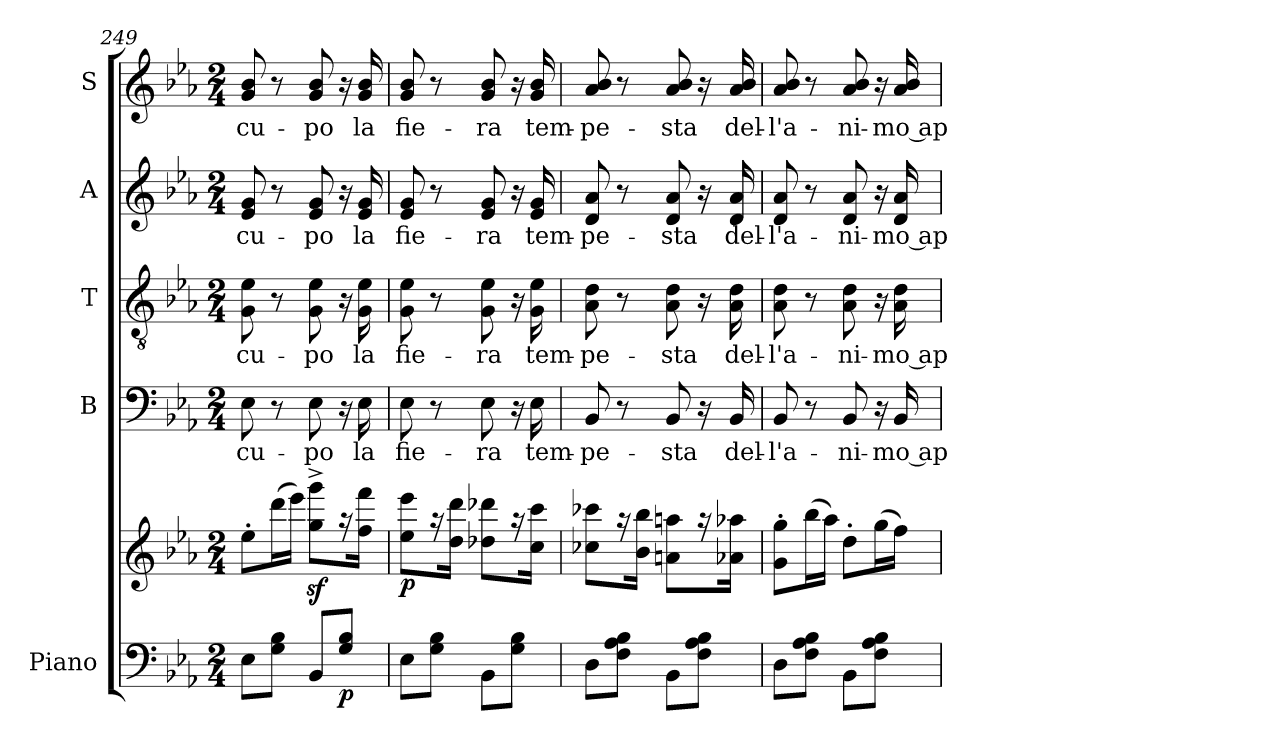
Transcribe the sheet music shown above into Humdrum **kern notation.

**kern	**kern	**dynam	**kern	**text	**kern	**text	**kern	**text	**kern	**text
*part5	*part5	*part5	*part4	*part4	*part3	*part3	*part2	*part2	*part1	*part1
*staff6	*staff5	*staff5/6	*staff4	*staff4	*staff3	*staff3	*staff2	*staff2	*staff1	*staff1
*I"Piano	*	*	*I"B	*	*I"T	*	*I"A	*	*I"S	*
*I'Pno	*	*	*I'B	*	*I'T	*	*I'A	*	*I'S	*
*clefF4	*clefG2	*	*clefF4	*	*clefGv2	*	*clefG2	*	*clefG2	*
*k[b-e-a-]	*k[b-e-a-]	*	*k[b-e-a-]	*	*k[b-e-a-]	*	*k[b-e-a-]	*	*k[b-e-a-]	*
*M2/4	*M2/4	*	*M2/4	*	*M2/4	*	*M2/4	*	*M2/4	*
=249	=249	=249	=249	=249	=249	=249	=249	=249	=249	=249
!	!	!	!	!LO:LY:b	!	!LO:LY:b	!	!LO:LY:b	!	!LO:LY:b
8E-\L	8ee-'\L	.	8E-\	cu-	8G!\ 8e-\	cu-	8e-/ 8g!/	cu-	8g!/ 8b-/	cu-
8G\ 8B-\J	(>16ddd\L	.	8r	.	8r	.	8r	.	8r	.
.	16eee-\JJ)	.	.	.	.	.	.	.	.	.
!	!	!	!	!LO:LY:b	!	!LO:LY:b	!	!LO:LY:b	!	!LO:LY:b
8BB-/L	8gg\z<^ 8ggg\z<^L	.	8E-\	-po	8G!\ 8e-\	-po	8e-/ 8g!/	-po	8g!/ 8b-/	-po
!	!	!LO:DY:b=2	!	!	!	!	!	!	!	!
8G/ 8B-/J	16raa	p	16r	.	16r	.	16r	.	16r	.
!	!	!	!	!LO:LY:b	!	!LO:LY:b	!	!LO:LY:b	!	!LO:LY:b
.	16ff\ 16fff\Jk	.	16E-\	la	16G!\ 16e-\	la	16e-/ 16g!/	la	16g!/ 16b-/	la
!!LO:LB:g=z
=250	=250	=250	=250	=250	=250	=250	=250	=250	=250	=250
!	!	!LO:DY:b	!	!LO:LY:b	!	!LO:LY:b	!	!LO:LY:b	!	!LO:LY:b
8E-\L	8ee-\ 8eee-\L	p	8E-\	fie-	8G!\ 8e-\	fie-	8e-/ 8g!/	fie-	8g!/ 8b-/	fie-
8G\ 8B-\J	16raa	.	8r	.	8r	.	8r	.	8r	.
.	16dd\ 16ddd\Jk	.	.	.	.	.	.	.	.	.
!	!	!	!	!LO:LY:b	!	!LO:LY:b	!	!LO:LY:b	!	!LO:LY:b
8BB-\L	8dd-X\ 8ddd-X\L	.	8E-\	-ra	8G!\ 8e-\	-ra	8e-/ 8g!/	-ra	8g!/ 8b-/	-ra
8G\ 8B-\J	16raa	.	16r	.	16r	.	16r	.	16r	.
!	!	!	!	!LO:LY:b	!	!LO:LY:b	!	!LO:LY:b	!	!LO:LY:b
.	16cc\ 16ccc\Jk	.	16E-\	tem-	16G!\ 16e-\	tem-	16e-/ 16g!/	tem-	16g!/ 16b-/	tem-
=251	=251	=251	=251	=251	=251	=251	=251	=251	=251	=251
!	!	!	!	!LO:LY:b	!	!LO:LY:b	!	!LO:LY:b	!	!LO:LY:b
8D\L	8cc-X\ 8ccc-X\L	.	8BB-/	-pe-	8A-!\ 8d\	-pe-	8d/ 8a-!/	-pe-	8a-!/ 8b-/	-pe-
8F\ 8A-\ 8B-\J	16raa	.	8r	.	8r	.	8r	.	8r	.
.	16b-\ 16bb-\Jk	.	.	.	.	.	.	.	.	.
!	!	!	!	!LO:LY:b	!	!LO:LY:b	!	!LO:LY:b	!	!LO:LY:b
8BB-\L	8an\ 8aan\L	.	8BB-/	-sta	8A-!\ 8d\	-sta	8d/ 8a-!/	-sta	8a-!/ 8b-/	-sta
8F\ 8A-\ 8B-\J	16raa	.	16r	.	16r	.	16r	.	16r	.
!	!	!	!	!LO:LY:b	!	!LO:LY:b	!	!LO:LY:b	!	!LO:LY:b
.	16a-X\ 16aa-X\Jk	.	16BB-/	del-	16A-!\ 16d\	del-	16d/ 16a-!/	del-	16a-!/ 16b-/	del-
=252	=252	=252	=252	=252	=252	=252	=252	=252	=252	=252
!	!	!	!	!LO:LY:b	!	!LO:LY:b	!	!LO:LY:b	!	!LO:LY:b
8D\L	8g\' 8gg\'L	.	8BB-/	-l'a-	8A-!\ 8d\	-l'a-	8d/ 8a-!/	-l'a-	8a-!/ 8b-/	-l'a-
8F\ 8A-\ 8B-\J	(>16bb-\L	.	8r	.	8r	.	8r	.	8r	.
.	16aa-\JJ)	.	.	.	.	.	.	.	.	.
!	!	!	!	!LO:LY:b	!	!LO:LY:b	!	!LO:LY:b	!	!LO:LY:b
8BB-\L	8dd'\L	.	8BB-/	-ni-	8A-!\ 8d\	-ni-	8d/ 8a-!/	-ni-	8a-!/ 8b-/	-ni-
8F\ 8A-\ 8B-\J	(>16gg\L	.	16r	.	16r	.	16r	.	16r	.
!	!	!	!	!LO:LY:b	!	!LO:LY:b	!	!LO:LY:b	!	!LO:LY:b
.	16ff\JJ)	.	16BB-/	-mo ap-	16A-!\ 16d\	-mo ap-	16d/ 16a-!/	-mo ap-	16a-!/ 16b-/	-mo ap-
=	=	=	=	=	=	=	=	=	=	=
*-	*-	*-	*-	*-	*-	*-	*-	*-	*-	*-
